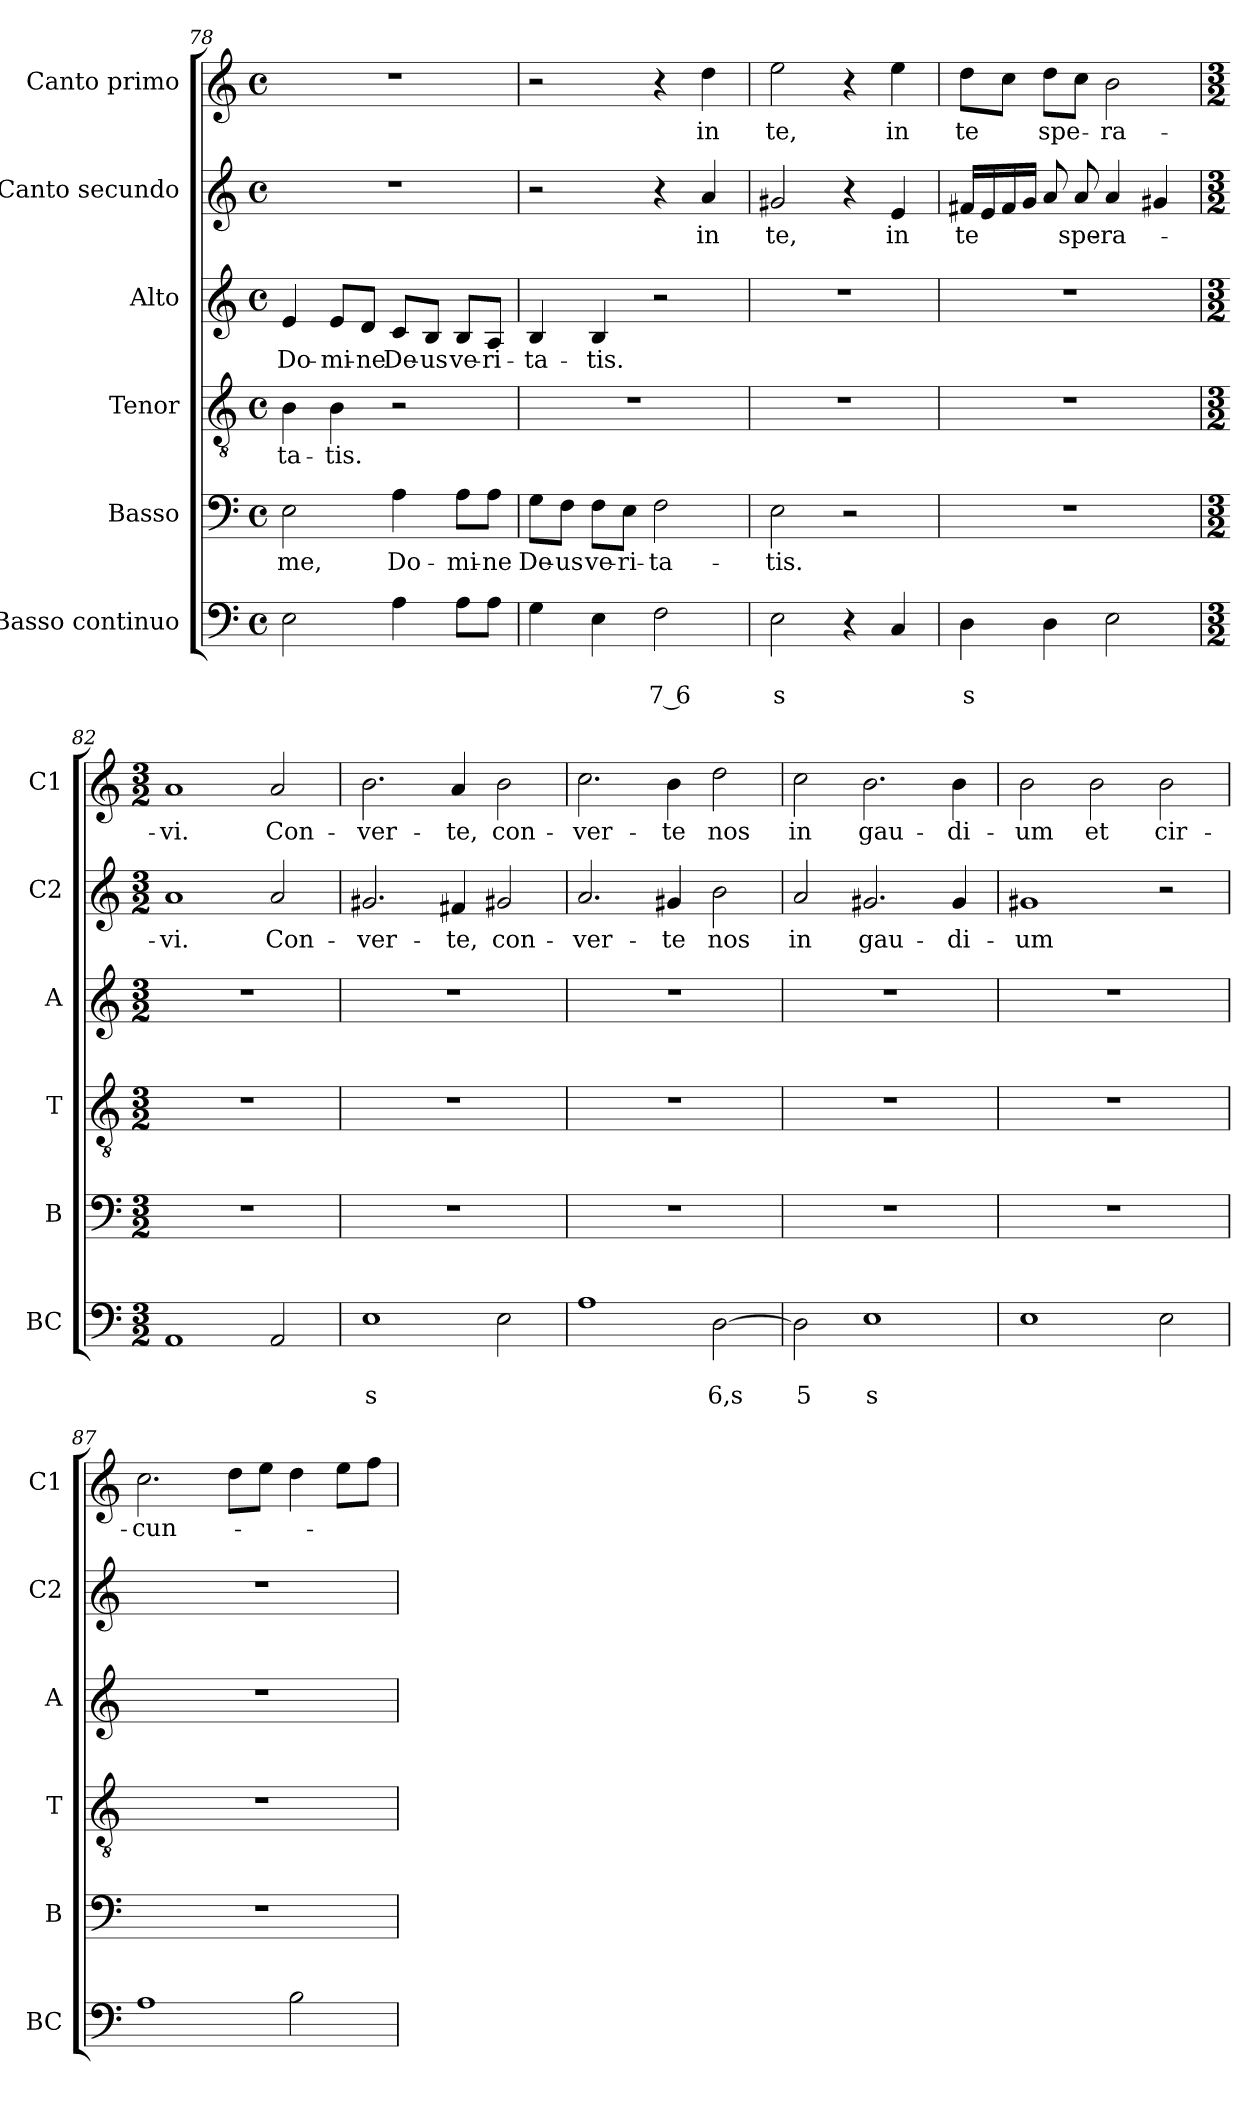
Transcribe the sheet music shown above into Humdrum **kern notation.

**kern	**text	**text	**kern	**text	**kern	**text	**kern	**text	**kern	**text	**kern	**text
*part6	*part6	*part6	*part5	*part5	*part4	*part4	*part3	*part3	*part2	*part2	*part1	*part1
*staff6	*staff6	*staff6	*staff5	*staff5	*staff4	*staff4	*staff3	*staff3	*staff2	*staff2	*staff1	*staff1
*I"Basso continuo	*	*	*I"Basso	*	*I"Tenor	*	*I"Alto	*	*I"Canto secundo	*	*I"Canto primo	*
*I'BC	*	*	*I'B	*	*I'T	*	*I'A	*	*I'C2	*	*I'C1	*
!!LO:LB:g=z
*clefF4	*	*	*clefF4	*	*clefGv2	*	*clefG2	*	*clefG2	*	*clefG2	*
*k[]	*	*	*k[]	*	*k[]	*	*k[]	*	*k[]	*	*k[]	*
*C:	*	*	*C:	*	*C:	*	*C:	*	*C:	*	*C:	*
*M4/4	*	*	*M4/4	*	*M4/4	*	*M4/4	*	*M4/4	*	*M4/4	*
*met(c)	*	*	*met(c)	*	*met(c)	*	*met(c)	*	*met(c)	*	*met(c)	*
=78	=78	=78	=78	=78	=78	=78	=78	=78	=78	=78	=78	=78
!	!	!	!	!LO:LY:b	!	!LO:LY:b	!	!LO:LY:b	!	!	!	!
2E\	.	.	2E\	-me,	4B\	-ta-	4e/	Do-	1r	.	1r	.
!	!	!	!	!	!	!LO:LY:b	!	!LO:LY:b	!	!	!	!
.	.	.	.	.	4B\	-tis.	8e/L	-mi-	.	.	.	.
!	!	!	!	!	!	!	!	!LO:LY:b	!	!	!	!
.	.	.	.	.	.	.	8d/J	-ne	.	.	.	.
!	!	!	!	!LO:LY:b	!	!	!	!LO:LY:b	!	!	!	!
4A\	.	.	4A\	Do-	2r	.	8c/L	De-	.	.	.	.
!	!	!	!	!	!	!	!	!LO:LY:b	!	!	!	!
.	.	.	.	.	.	.	8B/J	-us	.	.	.	.
!	!	!	!	!LO:LY:b	!	!	!	!LO:LY:b	!	!	!	!
8A\L	.	.	8A\L	-mi-	.	.	8B/L	ve-	.	.	.	.
!	!	!	!	!LO:LY:b	!	!	!	!LO:LY:b	!	!	!	!
8A\J	.	.	8A\J	-ne	.	.	8A/J	-ri-	.	.	.	.
=79	=79	=79	=79	=79	=79	=79	=79	=79	=79	=79	=79	=79
!	!	!	!	!LO:LY:b	!	!	!	!LO:LY:b	!	!	!	!
4G\	.	.	8G\L	De-	1r	.	4B/	-ta-	2r	.	2r	.
!	!	!	!	!LO:LY:b	!	!	!	!	!	!	!	!
.	.	.	8F\J	-us	.	.	.	.	.	.	.	.
!	!	!	!	!LO:LY:b	!	!	!	!LO:LY:b	!	!	!	!
4E\	.	.	8F\L	ve-	.	.	4B/	-tis.	.	.	.	.
!	!	!	!	!LO:LY:b	!	!	!	!	!	!	!	!
.	.	.	8E\J	-ri-	.	.	.	.	.	.	.	.
!	!	!LO:LY:b	!	!LO:LY:b	!	!	!	!	!	!	!	!
2F\	.	7 6	2F\	-ta-	.	.	2r	.	4r	.	4r	.
!	!	!	!	!	!	!	!	!	!	!LO:LY:b	!	!LO:LY:b
.	.	.	.	.	.	.	.	.	4a/	in	4dd\	in
=80	=80	=80	=80	=80	=80	=80	=80	=80	=80	=80	=80	=80
!	!	!LO:LY:b	!	!LO:LY:b	!	!	!	!	!	!LO:LY:b	!	!LO:LY:b
2E\	.	s	2E\	-tis.	1r	.	1r	.	2g#X/	te,	2ee\	te,
4r	.	.	2r	.	.	.	.	.	4r	.	4r	.
!	!	!	!	!	!	!	!	!	!	!LO:LY:b	!	!LO:LY:b
4C/	.	.	.	.	.	.	.	.	4e/	in	4ee\	in
=81	=81	=81	=81	=81	=81	=81	=81	=81	=81	=81	=81	=81
!	!	!LO:LY:b	!	!	!	!	!	!	!	!LO:LY:b	!	!LO:LY:b
4D\	.	s	1r	.	1r	.	1r	.	16f#X/LL	te	8dd\L	te
.	.	.	.	.	.	.	.	.	16e/	.	.	.
.	.	.	.	.	.	.	.	.	16f#/	.	8cc\J	.
.	.	.	.	.	.	.	.	.	16g/JJ	.	.	.
!	!	!	!	!	!	!	!	!	!	!	!	!LO:LY:b
4D\	.	.	.	.	.	.	.	.	8a/	.	8dd\L	spe-
!	!	!	!	!	!	!	!	!	!	!LO:LY:b	!	!
.	.	.	.	.	.	.	.	.	8a/	spe-	8cc\J	.
!	!	!	!	!	!	!	!	!	!	!LO:LY:b	!	!LO:LY:b
2E\	.	.	.	.	.	.	.	.	4a/	-ra-	2b\	-ra-
.	.	.	.	.	.	.	.	.	4g#X/	.	.	.
!!LO:PB:g=z
=82	=82	=82	=82	=82	=82	=82	=82	=82	=82	=82	=82	=82
*M3/2	*	*	*M3/2	*	*M3/2	*	*M3/2	*	*M3/2	*	*M3/2	*
!	!	!	!	!	!	!	!	!	!	!LO:LY:b	!	!LO:LY:b
1AA	.	.	1.r	.	1.r	.	1.r	.	1a	-vi.	1a	-vi.
!	!	!	!	!	!	!	!	!	!	!LO:LY:b	!	!LO:LY:b
2AA/	.	.	.	.	.	.	.	.	2a/	Con-	2a/	Con-
=83	=83	=83	=83	=83	=83	=83	=83	=83	=83	=83	=83	=83
!	!	!LO:LY:b	!	!	!	!	!	!	!	!LO:LY:b	!	!LO:LY:b
1E	.	s	1.r	.	1.r	.	1.r	.	2.g#X/	-ver-	2.b\	-ver-
!	!	!	!	!	!	!	!	!	!	!LO:LY:b	!	!LO:LY:b
.	.	.	.	.	.	.	.	.	4f#X/	-te,	4a/	-te,
!	!	!	!	!	!	!	!	!	!	!LO:LY:b	!	!LO:LY:b
2E\	.	.	.	.	.	.	.	.	2g#X/	con-	2b\	con-
=84	=84	=84	=84	=84	=84	=84	=84	=84	=84	=84	=84	=84
!	!	!	!	!	!	!	!	!	!	!LO:LY:b	!	!LO:LY:b
1A	.	.	1.r	.	1.r	.	1.r	.	2.a/	-ver-	2.cc\	-ver-
!	!	!	!	!	!	!	!	!	!	!LO:LY:b	!	!LO:LY:b
.	.	.	.	.	.	.	.	.	4g#X/	-te	4b\	-te
!	!	!LO:LY:b	!	!	!	!	!	!	!	!LO:LY:b	!	!LO:LY:b
[2D\	.	6,s	.	.	.	.	.	.	2b\	nos	2dd\	nos
=85	=85	=85	=85	=85	=85	=85	=85	=85	=85	=85	=85	=85
!	!	!LO:LY:b	!	!	!	!	!	!	!	!LO:LY:b	!	!LO:LY:b
2D\]	.	5	1.r	.	1.r	.	1.r	.	2a/	in	2cc\	in
!	!	!LO:LY:b	!	!	!	!	!	!	!	!LO:LY:b	!	!LO:LY:b
1E	.	s	.	.	.	.	.	.	2.g#X/	gau-	2.b\	gau-
!	!	!	!	!	!	!	!	!	!	!LO:LY:b	!	!LO:LY:b
.	.	.	.	.	.	.	.	.	4g#/	-di-	4b\	-di-
=86	=86	=86	=86	=86	=86	=86	=86	=86	=86	=86	=86	=86
!	!	!	!	!	!	!	!	!	!	!LO:LY:b	!	!LO:LY:b
1E	.	.	1.r	.	1.r	.	1.r	.	1g#X	-um	2b\	-um
!	!	!	!	!	!	!	!	!	!	!	!	!LO:LY:b
.	.	.	.	.	.	.	.	.	.	.	2b\	et
!	!	!	!	!	!	!	!	!	!	!	!	!LO:LY:b
2E\	.	.	.	.	.	.	.	.	2r	.	2b\	cir-
=87	=87	=87	=87	=87	=87	=87	=87	=87	=87	=87	=87	=87
!	!	!	!	!	!	!	!	!	!	!	!	!LO:LY:b
1A	.	.	1.r	.	1.r	.	1.r	.	1.r	.	2.cc\	-cun-
.	.	.	.	.	.	.	.	.	.	.	8dd\L	.
.	.	.	.	.	.	.	.	.	.	.	8ee\J	.
2B\	.	.	.	.	.	.	.	.	.	.	4dd\	.
.	.	.	.	.	.	.	.	.	.	.	8ee\L	.
.	.	.	.	.	.	.	.	.	.	.	8ff\J	.
=	=	=	=	=	=	=	=	=	=	=	=	=
*-	*-	*-	*-	*-	*-	*-	*-	*-	*-	*-	*-	*-
